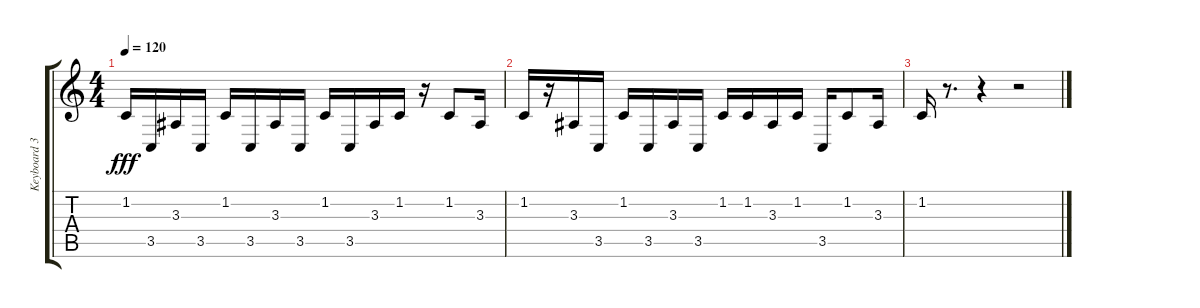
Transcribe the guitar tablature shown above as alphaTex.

\track ("Keyboard 3" "Keyboard 3") {instrument orchestrahit}
\staff {score tabs}
\tuning (E4 B3 G3 D3 A2 E2) {hide}
\ts (4 4)
\tempo 120
\clef g2
\ks c
1.2.16{dy fff} 3.5.16 3.3.16 3.5.16 1.2.16 3.5.16 3.3.16 3.5.16 1.2.16 3.5.16 3.3.16 1.2.16 r.16 1.2.8 3.3.16 |
1.2.16 r.16 3.3.16 3.5.16 1.2.16 3.5.16 3.3.16 3.5.16 1.2.16 1.2.16 3.3.16 1.2.16 3.5.16 1.2.8 3.3.16 |
1.2.16 r.8{d} r.4 r.2
